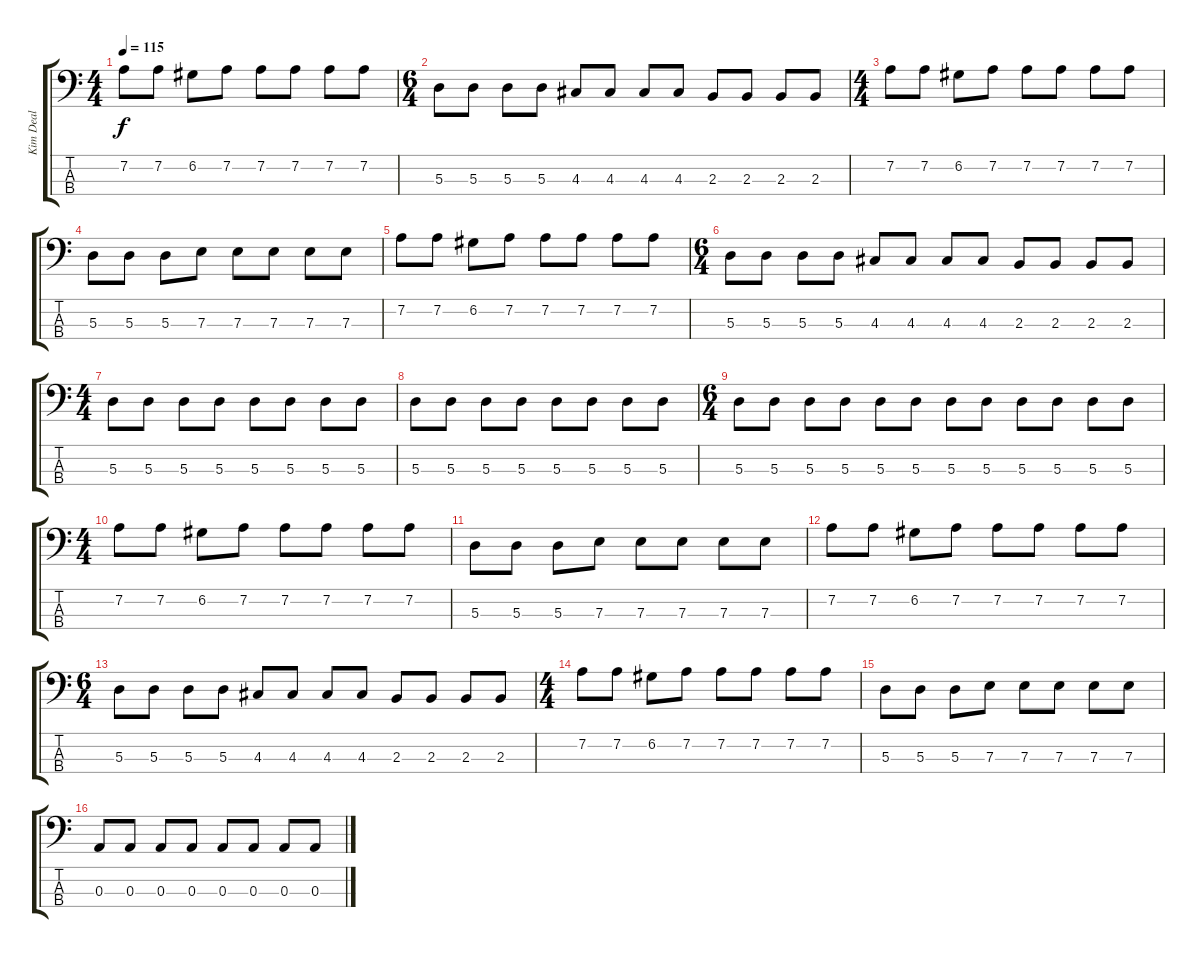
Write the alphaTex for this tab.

\track ("Kim Deal" "Kim Deal") {instrument electricbasspick}
\staff {score tabs}
\tuning (G2 D2 A1 E1) {hide}
\ts (4 4)
\tempo 115
\clef f4
\ks c
7.2.8{dy f} 7.2.8 6.2.8 7.2.8 7.2.8 7.2.8 7.2.8 7.2.8 |
\ts (6 4)
5.3.8 5.3.8 5.3.8 5.3.8 4.3.8 4.3.8 4.3.8 4.3.8 2.3.8 2.3.8 2.3.8 2.3.8 |
\ts (4 4)
7.2.8 7.2.8 6.2.8 7.2.8 7.2.8 7.2.8 7.2.8 7.2.8 |
5.3.8 5.3.8 5.3.8 7.3.8 7.3.8 7.3.8 7.3.8 7.3.8 |
7.2.8 7.2.8 6.2.8 7.2.8 7.2.8 7.2.8 7.2.8 7.2.8 |
\ts (6 4)
5.3.8 5.3.8 5.3.8 5.3.8 4.3.8 4.3.8 4.3.8 4.3.8 2.3.8 2.3.8 2.3.8 2.3.8 |
\ts (4 4)
\section ("" "")
5.3.8 5.3.8 5.3.8 5.3.8 5.3.8 5.3.8 5.3.8 5.3.8 |
5.3.8 5.3.8 5.3.8 5.3.8 5.3.8 5.3.8 5.3.8 5.3.8 |
\ts (6 4)
5.3.8 5.3.8 5.3.8 5.3.8 5.3.8 5.3.8 5.3.8 5.3.8 5.3.8 5.3.8 5.3.8 5.3.8 |
\ts (4 4)
7.2.8 7.2.8 6.2.8 7.2.8 7.2.8 7.2.8 7.2.8 7.2.8 |
5.3.8 5.3.8 5.3.8 7.3.8 7.3.8 7.3.8 7.3.8 7.3.8 |
7.2.8 7.2.8 6.2.8 7.2.8 7.2.8 7.2.8 7.2.8 7.2.8 |
\ts (6 4)
5.3.8 5.3.8 5.3.8 5.3.8 4.3.8 4.3.8 4.3.8 4.3.8 2.3.8 2.3.8 2.3.8 2.3.8 |
\ts (4 4)
7.2.8 7.2.8 6.2.8 7.2.8 7.2.8 7.2.8 7.2.8 7.2.8 |
5.3.8 5.3.8 5.3.8 7.3.8 7.3.8 7.3.8 7.3.8 7.3.8 |
0.3.8 0.3.8 0.3.8 0.3.8 0.3.8 0.3.8 0.3.8 0.3.8
